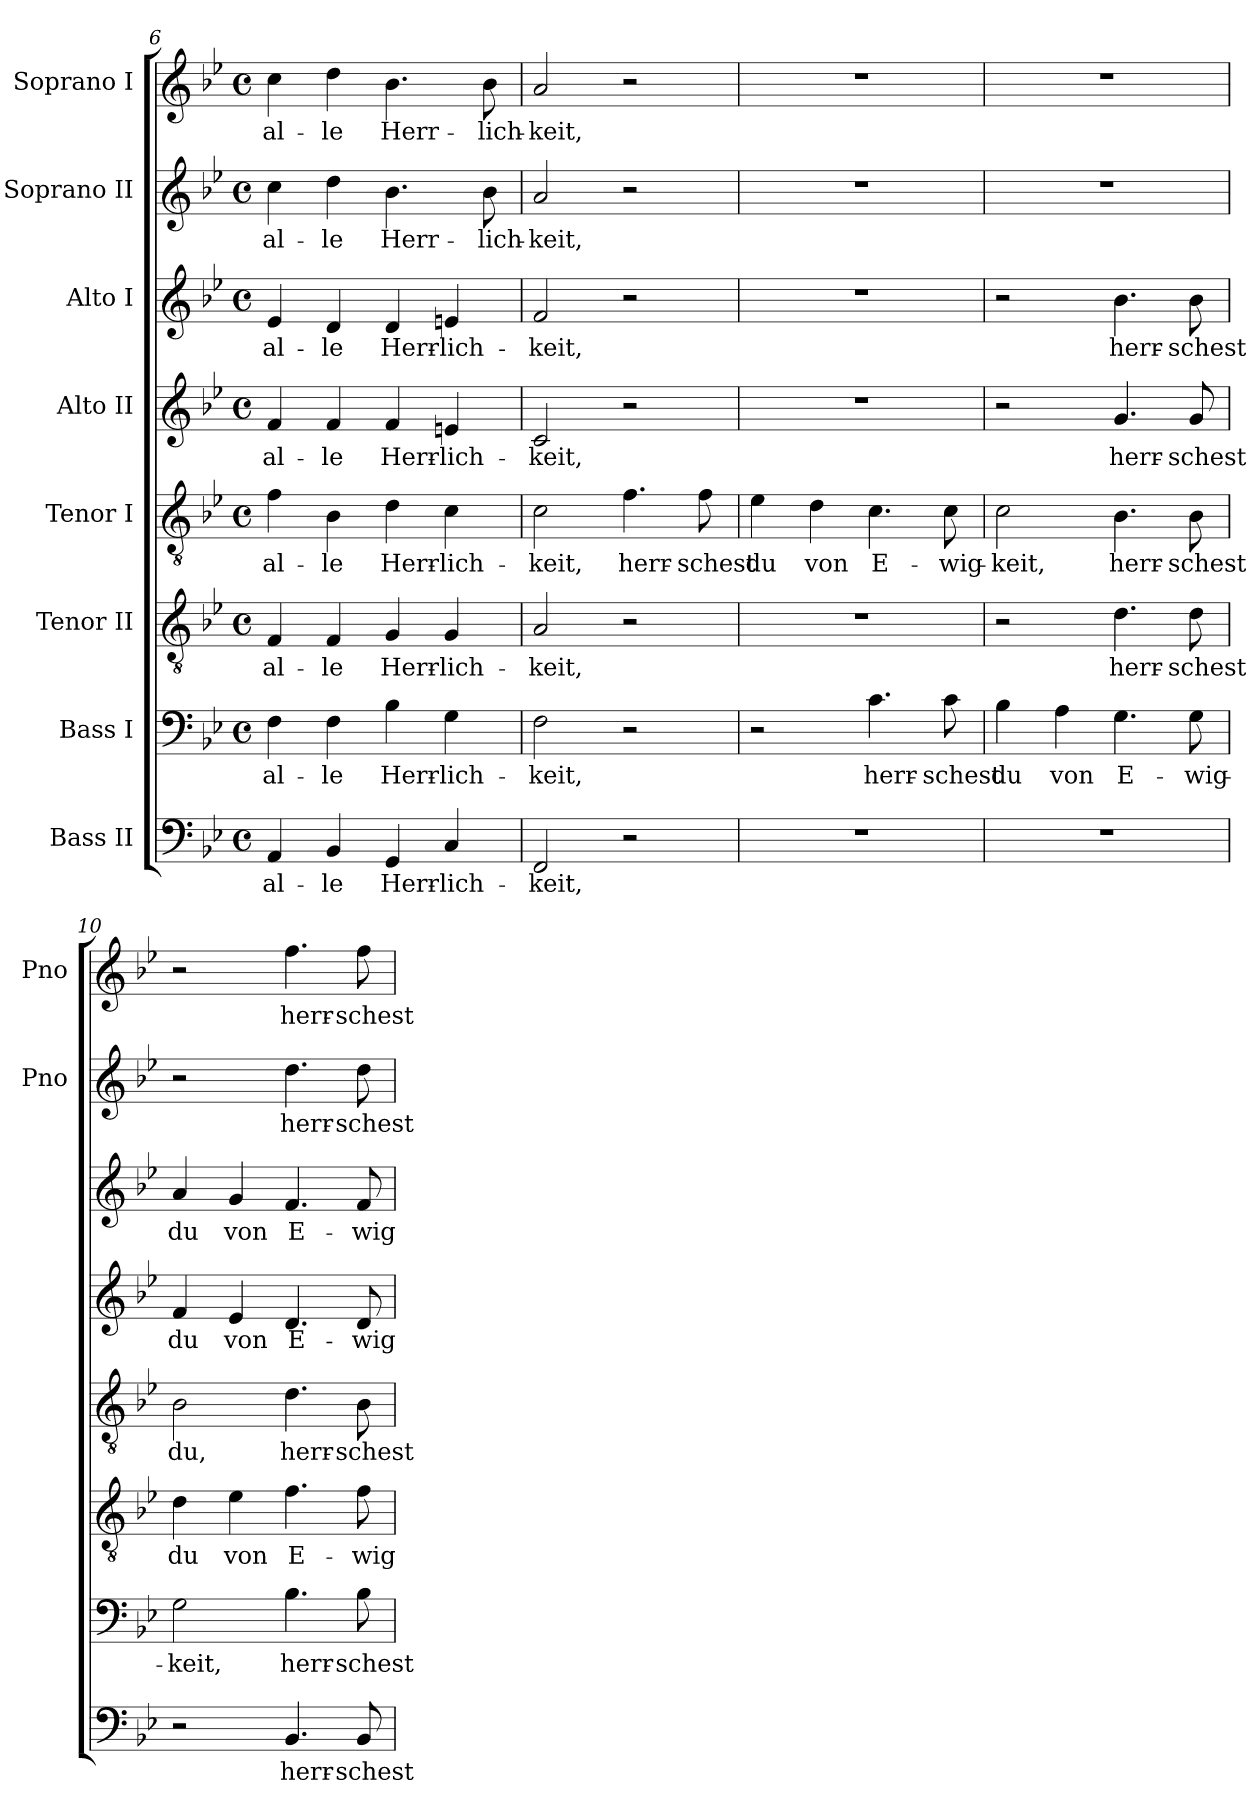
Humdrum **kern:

**kern	**text	**kern	**text	**kern	**text	**kern	**text	**kern	**text	**kern	**text	**kern	**text	**kern	**text
*part8	*part8	*part7	*part7	*part6	*part6	*part5	*part5	*part4	*part4	*part3	*part3	*part2	*part2	*part1	*part1
*staff8	*staff8	*staff7	*staff7	*staff6	*staff6	*staff5	*staff5	*staff4	*staff4	*staff3	*staff3	*staff2	*staff2	*staff1	*staff1
*I"Bass II	*	*I"Bass I	*	*I"Tenor II	*	*I"Tenor I	*	*I"Alto II	*	*I"Alto I	*	*I"Soprano II	*	*I"Soprano I	*
*	*	*	*	*	*	*	*	*	*	*	*	*I'Pno	*	*I'Pno	*
*clefF4	*	*clefF4	*	*clefGv2	*	*clefGv2	*	*clefG2	*	*clefG2	*	*clefG2	*	*clefG2	*
*k[b-e-]	*	*k[b-e-]	*	*k[b-e-]	*	*k[b-e-]	*	*k[b-e-]	*	*k[b-e-]	*	*k[b-e-]	*	*k[b-e-]	*
*B-:	*	*B-:	*	*B-:	*	*B-:	*	*B-:	*	*B-:	*	*B-:	*	*B-:	*
*M4/4	*	*M4/4	*	*M4/4	*	*M4/4	*	*M4/4	*	*M4/4	*	*M4/4	*	*M4/4	*
*met(c)	*	*met(c)	*	*met(c)	*	*met(c)	*	*met(c)	*	*met(c)	*	*met(c)	*	*met(c)	*
=6	=6	=6	=6	=6	=6	=6	=6	=6	=6	=6	=6	=6	=6	=6	=6
4AA/	al-	4F\	al-	4F/	al-	4f\	al-	4f/	al-	4e-/	al-	4cc\	al-	4cc\	al-
4BB-/	-le	4F\	-le	4F/	-le	4B-\	-le	4f/	-le	4d/	-le	4dd\	-le	4dd\	-le
4GG/	-Herr-	4B-\	-Herr-	4G/	-Herr-	4d\	-Herr-	4f/	-Herr-	4d/	-Herr-	4.b-\	Herr-	4.b-\	Herr-
4C/	-lich-	4G\	-lich-	4G/	-lich-	4c\	-lich-	4en/	-lich-	4en/	-lich-	.	.	.	.
.	.	.	.	.	.	.	.	.	.	.	.	8b-\	-lich-	8b-\	-lich-
=7	=7	=7	=7	=7	=7	=7	=7	=7	=7	=7	=7	=7	=7	=7	=7
2FF/	-keit,	2F\	-keit,	2A/	-keit,	2c\	-keit,	2c/	-keit,	2f/	-keit,	2a/	-keit,	2a/	-keit,
2r	.	2r	.	2r	.	4.f\	herr-	2r	.	2r	.	2r	.	2r	.
.	.	.	.	.	.	8f\	-schest	.	.	.	.	.	.	.	.
=8	=8	=8	=8	=8	=8	=8	=8	=8	=8	=8	=8	=8	=8	=8	=8
1r	.	2r	.	1r	.	4e-\	du	1r	.	1r	.	1r	.	1r	.
.	.	.	.	.	.	4d\	von	.	.	.	.	.	.	.	.
.	.	4.c\	herr-	.	.	4.c\	E-	.	.	.	.	.	.	.	.
.	.	8c\	-schest	.	.	8c\	-wig-	.	.	.	.	.	.	.	.
=9	=9	=9	=9	=9	=9	=9	=9	=9	=9	=9	=9	=9	=9	=9	=9
1r	.	4B-\	du	2r	.	2c\	-keit,	2r	.	2r	.	1r	.	1r	.
.	.	4A\	von	.	.	.	.	.	.	.	.	.	.	.	.
.	.	4.G\	E-	4.d\	herr-	4.B-\	herr-	4.g/	herr-	4.b-\	herr-	.	.	.	.
.	.	8G\	-wig-	8d\	-schest	8B-\	-schest	8g/	-schest	8b-\	-schest	.	.	.	.
!!LO:LB:g=z
=10	=10	=10	=10	=10	=10	=10	=10	=10	=10	=10	=10	=10	=10	=10	=10
2r	.	2G\	-­keit,	4d\	du	2B-\	du,	4f/	du	4a/	du	2r	.	2r	.
.	.	.	.	4e-\	von	.	.	4e-/	von	4g/	von	.	.	.	.
4.BB-/	herr-	4.B-\	herr-	4.f\	E-	4.d\	herr-	4.d/	E-	4.f/	E-	4.dd\	herr-	4.ff\	herr-
8BB-/	-schest	8B-\	-schest	8f\	-wig-	8B-\	-schest	8d/	-wig-	8f/	-wig-	8dd\	-schest	8ff\	-schest
=	=	=	=	=	=	=	=	=	=	=	=	=	=	=	=
*-	*-	*-	*-	*-	*-	*-	*-	*-	*-	*-	*-	*-	*-	*-	*-
